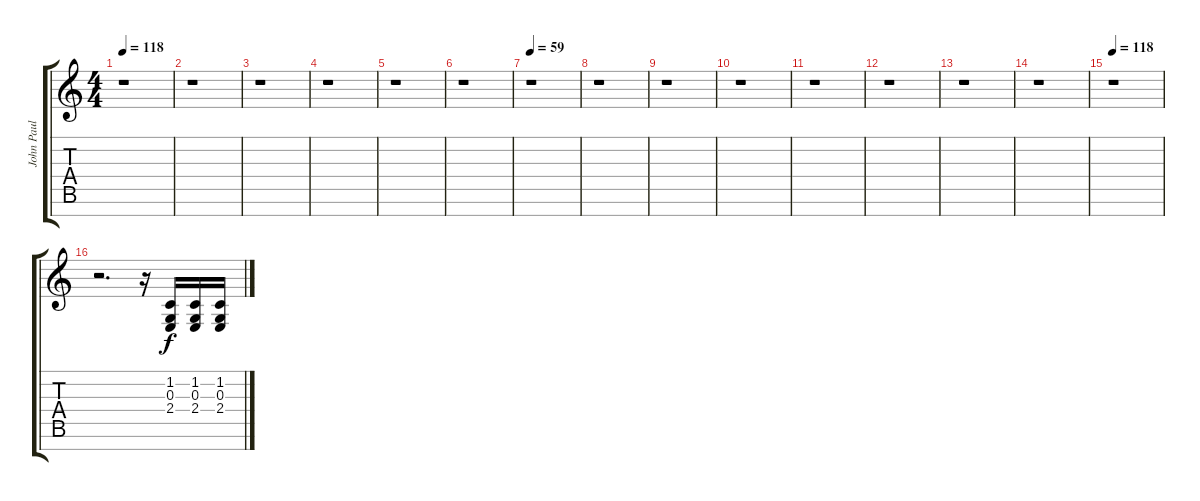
\track ("John Paul Jones (Orgão 2)" "John Paul ") {instrument brasssection}
\staff {score tabs}
\tuning (E4 B3 G3 D3 A2 E2 B1) {hide}
\ts (4 4)
\tempo 118
\clef g2
\ks c
r.1{dy f} |
r.1 |
r.1 |
r.1 |
r.1 |
r.1 |
\tempo 59
r.1 |
r.1 |
r.1 |
r.1 |
r.1 |
r.1 |
r.1 |
r.1 |
\tempo 118
r.1 |
r.2{d instrument percussiveorgan} r.16 (1.2 0.3 2.4).16 (1.2 0.3 2.4).16 (1.2 0.3 2.4).16
